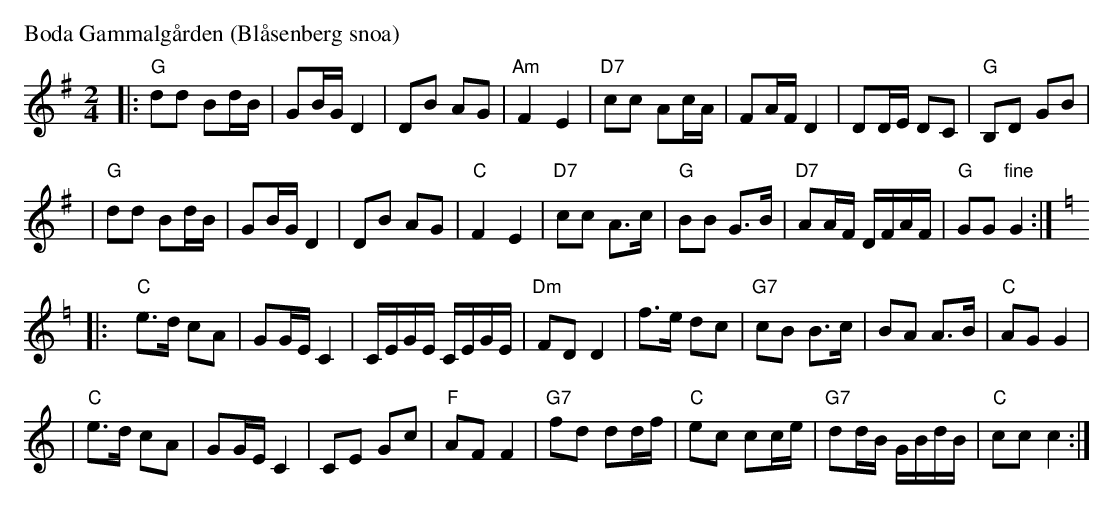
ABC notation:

X:1
M: g\aangl\aat
P: Boda Gammalg\aarden (Bl\aasenberg snoa)
M: 2/4
L: 1/16
K: G
|: "G"d2d2 B2dB |    G2BG D4   |     D2B2 A2G2 | "Am"F4    E4 \
| "D7"c2c2 A2cA |    F2AF D4   |     D2DE D2C2 |  "G"B,2D2 G2B2 |
|  "G"d2d2 B2dB |    G2BG D4   |     D2B2 A2G2 |  "C"F4    E4 \
| "D7"c2c2 A3c  | "G"B2B2 G3B  | "D7"A2AF DFAF |  "G"G2G2 "fine"G4 :| [K:C=f]
K: C
|: "C"e3d  c2A2 |    G2GE C4   |     CEGE CEGE | "Dm"F2D2  D4 \
|     f3e  d2c2 |"G7"c2B2 B3c  |     B2A2 A3B  |  "C"A2G2  G4 |
|  "C"e3d  c2A2 |    G2GE C4   |     C2E2 G2c2 |  "F"A2F2  F4 \
| "G7"f2d2 d2df | "C"e2c2 c2ce | "G7"d2dB GBdB |  "C"c2c2  c4 :|
